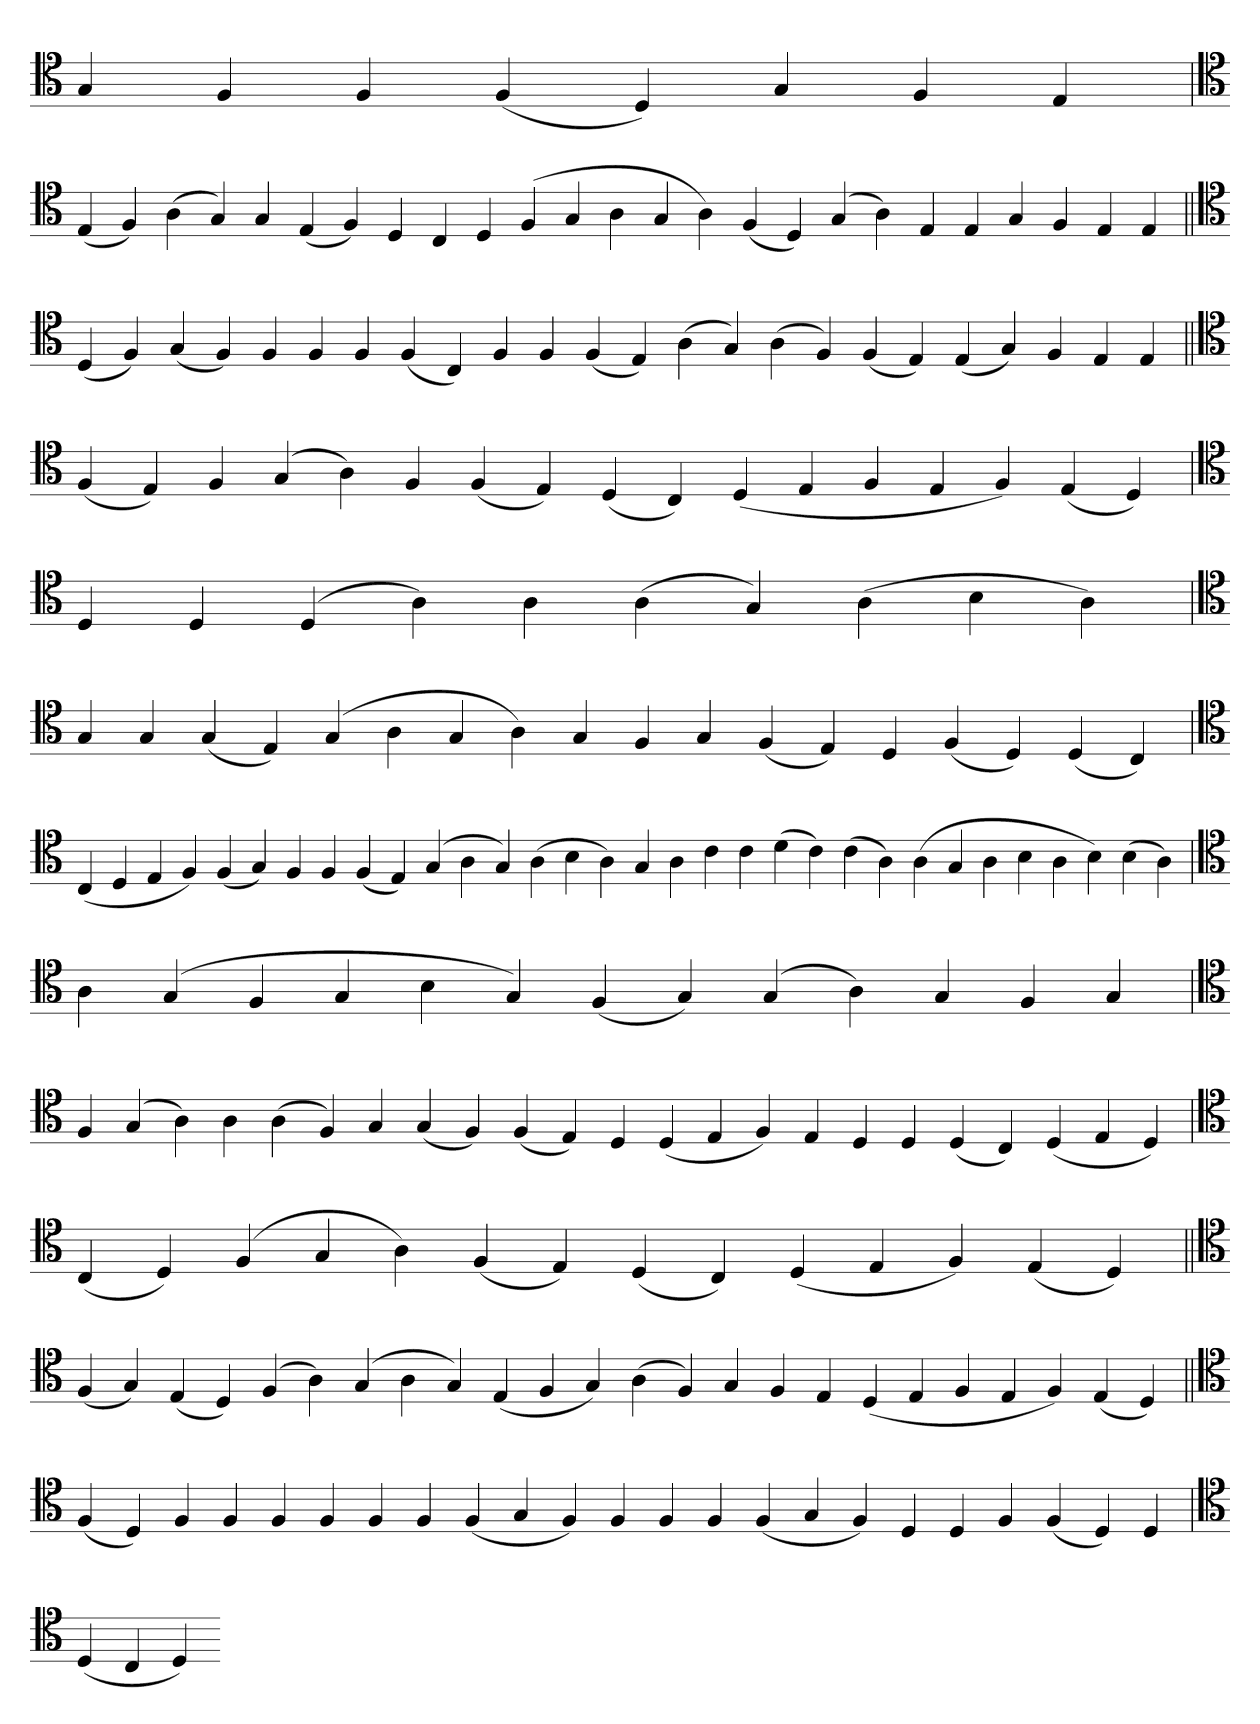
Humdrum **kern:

**kern
*part1
*staff1
*clefC4
=
4G
4F
4F
(4F
4D)
4G
4F
4E
=`
*clefC4
(4E
4F)
(4A
4G)
4G
(4E
4F)
4D
4C
4D
(4F
4G
4A
4G
4A)
(4F
4D)
(4G
4A)
4E
4E
4G
4F
4E
4E
=||
*clefC4
(4D
4F)
(4G
4F)
4F
4F
4F
(4F
4C)
4F
4F
(4F
4E)
(4A
4G)
(4A
4F)
(4F
4E)
(4E
4G)
4F
4E
4E
=||
*clefC4
(4F
4E)
4F
(4G
4A)
4F
(4F
4E)
(4D
4C)
(4D
4E
4F
4E
4F)
(4E
4D)
='
*clefC4
4D
4D
(4D
4A)
4A
(4A
4G)
(4A
4B
4A)
=`
*clefC4
4G
4G
(4G
4E)
(4G
4A
4G
4A)
4G
4F
4G
(4F
4E)
4D
(4F
4D)
(4D
4C)
=
*clefC4
(4C
4D
4E
4F)
(4F
4G)
4F
4F
(4F
4E)
(4G
4A
4G)
(4A
4B
4A)
4G
4A
4c
4c
(4d
4c)
(4c
4A)
(4A
4G
4A
4B
4A
4B)
(4B
4A)
=`
*clefC4
4A
(4G
4F
4G
4B
4G)
(4F
4G)
(4G
4A)
4G
4F
4G
='
*clefC4
4F
(4G
4A)
4A
(4A
4F)
4G
(4G
4F)
(4F
4E)
4D
(4D
4E
4F)
4E
4D
4D
(4D
4C)
(4D
4E
4D)
='
*clefC4
(4C
4D)
(4F
4G
4A)
(4F
4E)
(4D
4C)
(4D
4E
4F)
(4E
4D)
=||
*clefC4
(4F
4G)
(4E
4D)
(4F
4A)
(4G
4A
4G)
(4E
4F
4G)
(4A
4F)
4G
4F
4E
(4D
4E
4F
4E
4F)
(4E
4D)
=||
*clefC4
(4F
4D)
4F
4F
4F
4F
4F
4F
(4F
4G
4F)
4F
4F
4F
(4F
4G
4F)
4D
4D
4F
(4F
4D)
4D
=`
*clefC4
(4D
4C
4D)
=-
*-
